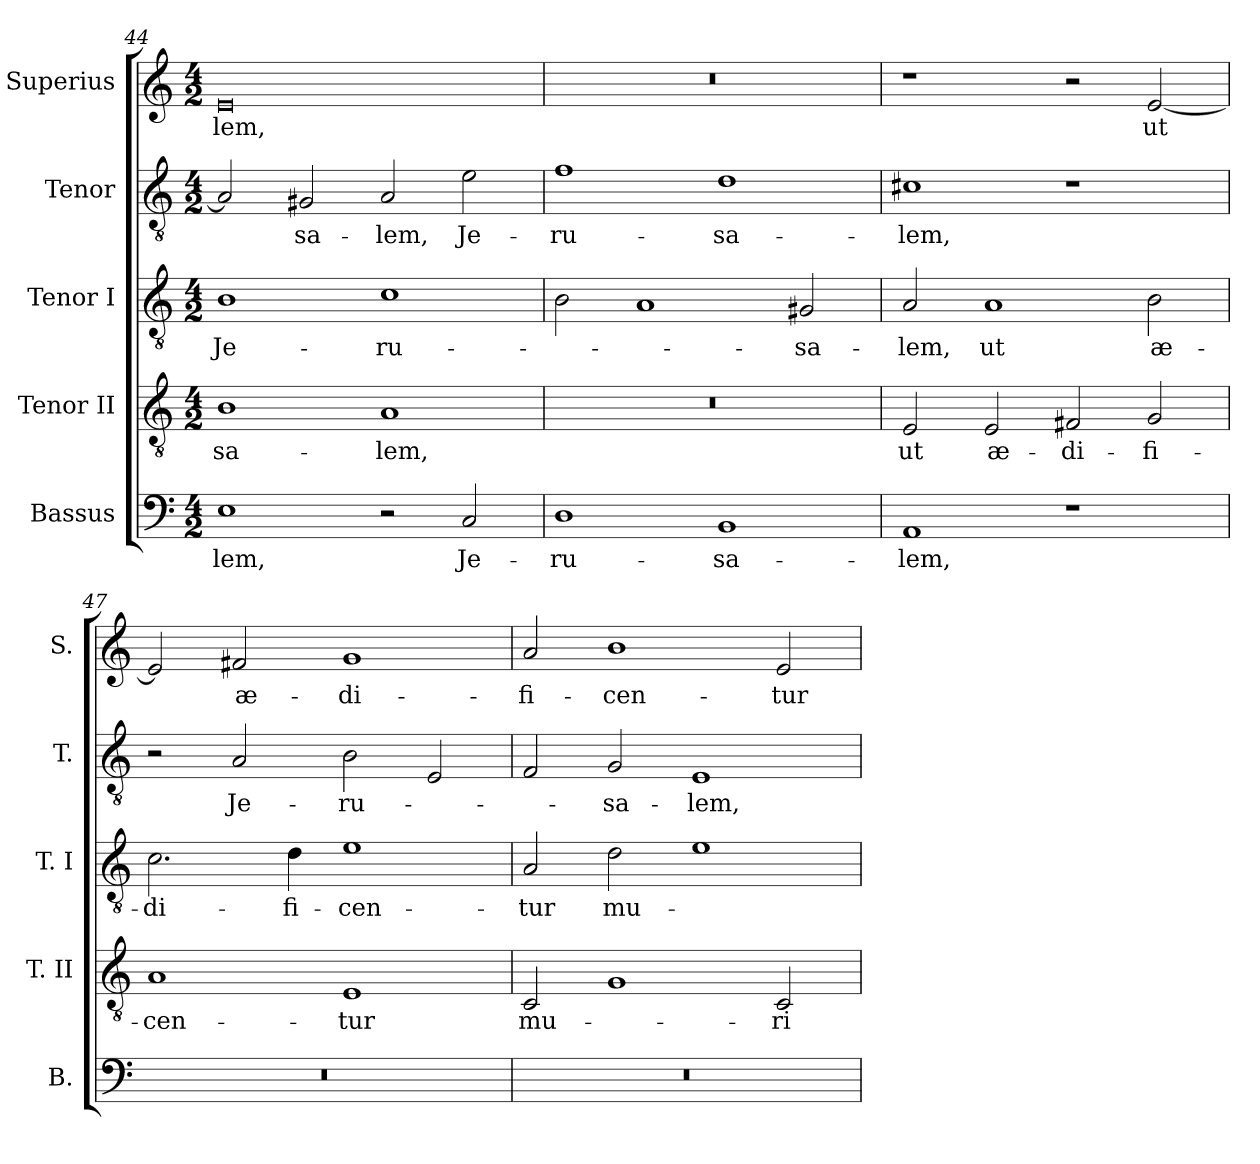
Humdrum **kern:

**kern	**text	**kern	**text	**kern	**text	**kern	**text	**kern	**text
*part5	*part5	*part4	*part4	*part3	*part3	*part2	*part2	*part1	*part1
*staff5	*staff5	*staff4	*staff4	*staff3	*staff3	*staff2	*staff2	*staff1	*staff1
*I"Bassus	*	*I"Tenor II	*	*I"Tenor I	*	*I"Tenor	*	*I"Superius	*
*I'B.	*	*I'T. II	*	*I'T. I	*	*I'T.	*	*I'S.	*
!!LO:PB:g=z
*clefF4	*	*clefGv2	*	*clefGv2	*	*clefGv2	*	*clefG2	*
*	*	*ITrd7c12	*	*ITrd7c12	*	*ITrd7c12	*	*	*
*k[]	*	*k[]	*	*k[]	*	*k[]	*	*k[]	*
*a:	*	*a:	*	*a:	*	*a:	*	*a:	*
*M4/2	*	*M4/2	*	*M4/2	*	*M4/2	*	*M4/2	*
=44	=44	=44	=44	=44	=44	=44	=44	=44	=44
!	!LO:LY:b:color=#000000	!	!	!	!	!	!	!	!
!	!	!	!LO:LY:b:color=#000000	!	!	!	!	!	!
!	!	!	!	!	!LO:LY:b:color=#000000	!	!	!	!
!	!	!	!	!	!	!	!	!	!LO:LY:b:color=#000000
1Ei	-lem,	1BBi	-sa-	1BBi	Je-	2AAi/]	.	0ei	-lem,
!	!	!	!	!	!	!	!LO:LY:b:color=#000000	!	!
.	.	.	.	.	.	2GG#Xi/	-sa-	.	.
!	!	!	!LO:LY:b:color=#000000	!	!	!	!	!	!
!	!	!	!	!	!LO:LY:b:color=#000000	!	!	!	!
!	!	!	!	!	!	!	!LO:LY:b:color=#000000	!	!
2r	.	1AAi	-lem,	1Ci	-ru-	2AAi/	-lem,	.	.
!	!LO:LY:b:color=#000000	!	!	!	!	!	!	!	!
!	!	!	!	!	!	!	!LO:LY:b:color=#000000	!	!
2Ci/	Je-	.	.	.	.	2Ei\	Je-	.	.
=45	=45	=45	=45	=45	=45	=45	=45	=45	=45
!	!LO:LY:b:color=#000000	!	!	!	!	!	!	!	!
!	!	!	!	!	!	!	!LO:LY:b:color=#000000	!	!
1Di	-ru-	0r	.	2BBi\	.	1Fi	-ru-	0r	.
.	.	.	.	1AAi	.	.	.	.	.
!	!LO:LY:b:color=#000000	!	!	!	!	!	!	!	!
!	!	!	!	!	!	!	!LO:LY:b:color=#000000	!	!
1BBi	-sa-	.	.	.	.	1Di	-sa-	.	.
!	!	!	!	!	!LO:LY:b:color=#000000	!	!	!	!
.	.	.	.	2GG#Xi/	-sa-	.	.	.	.
=46	=46	=46	=46	=46	=46	=46	=46	=46	=46
!	!LO:LY:b:color=#000000	!	!	!	!	!	!	!	!
!	!	!	!LO:LY:b:color=#000000	!	!	!	!	!	!
!	!	!	!	!	!LO:LY:b:color=#000000	!	!	!	!
!	!	!	!	!	!	!	!LO:LY:b:color=#000000	!	!
1AAi	-lem,	2EEi/	ut	2AAi/	-lem,	1C#Xi	-lem,	1r	.
!	!	!	!LO:LY:b:color=#000000	!	!	!	!	!	!
!	!	!	!	!	!LO:LY:b:color=#000000	!	!	!	!
.	.	2EEi/	æ-	1AAi	ut	.	.	.	.
!	!	!	!LO:LY:b:color=#000000	!	!	!	!	!	!
1r	.	2FF#Xi/	-di-	.	.	1r	.	2r	.
!	!	!	!LO:LY:b:color=#000000	!	!	!	!	!	!
!	!	!	!	!	!LO:LY:b:color=#000000	!	!	!	!
!	!	!	!	!	!	!	!	!	!LO:LY:b:color=#000000
.	.	2GGi/	-fi-	2BBi\	æ-	.	.	[<2ei/	ut
=47	=47	=47	=47	=47	=47	=47	=47	=47	=47
!	!	!	!LO:LY:b:color=#000000	!	!	!	!	!	!
!	!	!	!	!	!LO:LY:b:color=#000000	!	!	!	!
0r	.	1AAi	-cen-	2.Ci\	-di-	2r	.	2ei/]	.
!	!	!	!	!	!	!	!LO:LY:b:color=#000000	!	!
!	!	!	!	!	!	!	!	!	!LO:LY:b:color=#000000
.	.	.	.	.	.	2AAi/	Je-	2f#Xi/	æ-
!	!	!	!	!	!LO:LY:b:color=#000000	!	!	!	!
.	.	.	.	4Di\	-fi-	.	.	.	.
!	!	!	!LO:LY:b:color=#000000	!	!	!	!	!	!
!	!	!	!	!	!LO:LY:b:color=#000000	!	!	!	!
!	!	!	!	!	!	!	!LO:LY:b:color=#000000	!	!
!	!	!	!	!	!	!	!	!	!LO:LY:b:color=#000000
.	.	1EEi	-tur	1Ei	-cen-	2BBi\	-ru-	1gi	-di-
.	.	.	.	.	.	2EEi/	.	.	.
=48	=48	=48	=48	=48	=48	=48	=48	=48	=48
!	!	!	!LO:LY:b:color=#000000	!	!	!	!	!	!
!	!	!	!	!	!LO:LY:b:color=#000000	!	!	!	!
!	!	!	!	!	!	!	!	!	!LO:LY:b:color=#000000
0r	.	2CCi/	mu-	2AAi/	-tur	2FFi/	.	2ai/	-fi-
!	!	!	!	!	!LO:LY:b:color=#000000	!	!	!	!
!	!	!	!	!	!	!	!LO:LY:b:color=#000000	!	!
!	!	!	!	!	!	!	!	!	!LO:LY:b:color=#000000
.	.	1GGi	.	2Di\	mu-	2GGi/	-sa-	1bi	-cen-
!	!	!	!	!	!	!	!LO:LY:b:color=#000000	!	!
.	.	.	.	1Ei	.	1EEi	-lem,	.	.
!	!	!	!LO:LY:b:color=#000000	!	!	!	!	!	!
!	!	!	!	!	!	!	!	!	!LO:LY:b:color=#000000
.	.	2CCi/	-ri	.	.	.	.	2ei/	-tur
=	=	=	=	=	=	=	=	=	=
*-	*-	*-	*-	*-	*-	*-	*-	*-	*-
